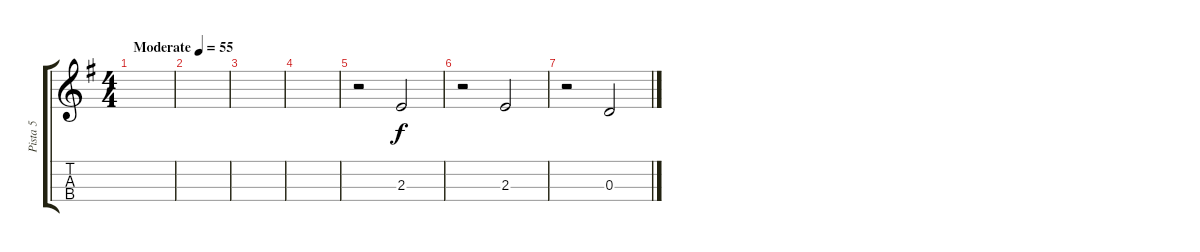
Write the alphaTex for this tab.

\track ("Pista 5" "Pista 5") {instrument shamisen}
\staff {score tabs}
\tuning (E5 A4 D4 G3) {hide}
\ts (4 4)
\tempo (55 "Moderate")
\clef g2
\ks g
|
|
|
|
r.2 2.3.2 |
r.2 2.3.2 |
r.2 0.3.2
